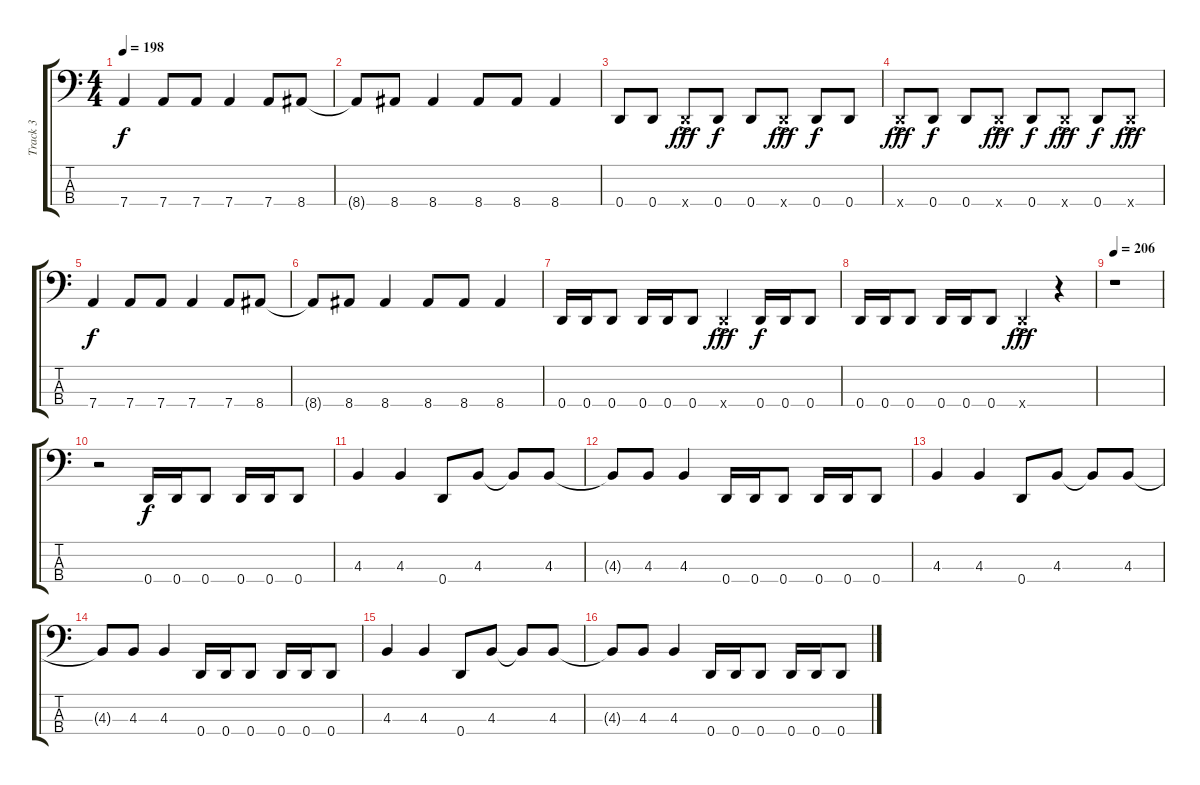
\track ("Track 3" "Track 3") {instrument electricbasspick}
\staff {score tabs}
\tuning (F2 C2 G1 D1) {hide}
\ts (4 4)
\tempo 198
\clef f4
\ks c
7.4.4{dy f} 7.4.8 7.4.8 7.4.4 7.4.8 8.4.8 |
8.4{t}.8 8.4.8 8.4.4 8.4.8 8.4.8 8.4.4 |
0.4.8 0.4.8 0.4{ac x}.8{dy fff} 0.4.8{dy f} 0.4.8 0.4{ac x}.8{dy fff} 0.4.8{dy f} 0.4.8 |
0.4{ac x}.8{dy fff} 0.4.8{dy f} 0.4.8 0.4{ac x}.8{dy fff} 0.4.8{dy f} 0.4{ac x}.8{dy fff} 0.4.8{dy f} 0.4{ac x}.8{dy fff} |
7.4.4{dy f} 7.4.8 7.4.8 7.4.4 7.4.8 8.4.8 |
8.4{t}.8 8.4.8 8.4.4 8.4.8 8.4.8 8.4.4 |
0.4.16 0.4.16 0.4.8 0.4.16 0.4.16 0.4.8 0.4{ac x}.4{dy fff} 0.4.16{dy f} 0.4.16 0.4.8 |
0.4.16 0.4.16 0.4.8 0.4.16 0.4.16 0.4.8 0.4{ac x}.4{dy fff} r.4 |
\tempo 206
r.1 |
r.2 0.4.16{dy f} 0.4.16 0.4.8 0.4.16 0.4.16 0.4.8 |
4.3.4 4.3.4 0.4.8 4.3.8 4.3{t}.8 4.3.8 |
4.3{t}.8 4.3.8 4.3.4 0.4.16 0.4.16 0.4.8 0.4.16 0.4.16 0.4.8 |
4.3.4 4.3.4 0.4.8 4.3.8 4.3{t}.8 4.3.8 |
4.3{t}.8 4.3.8 4.3.4 0.4.16 0.4.16 0.4.8 0.4.16 0.4.16 0.4.8 |
4.3.4 4.3.4 0.4.8 4.3.8 4.3{t}.8 4.3.8 |
4.3{t}.8 4.3.8 4.3.4 0.4.16 0.4.16 0.4.8 0.4.16 0.4.16 0.4.8
